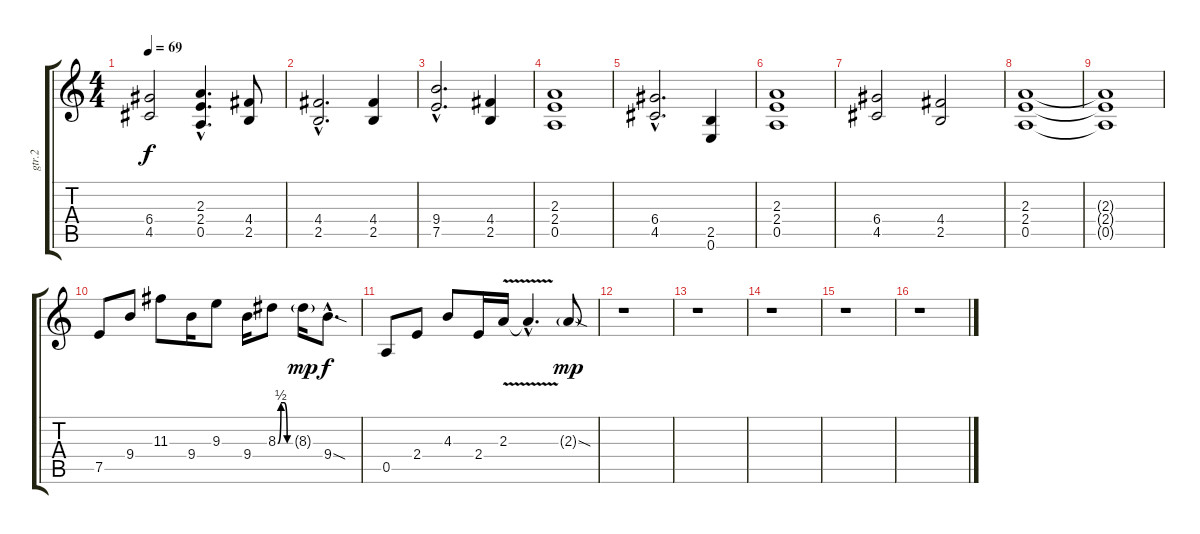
\track ("gtr.2" "gtr.2") {instrument distortionguitar}
\staff {score tabs}
\tuning (E4 B3 G3 D3 A2 E2) {hide}
\ts (4 4)
\tempo 69
\clef g2
\ks c
(6.4 4.5).2{dy f} (2.3{hac} 2.4{hac} 0.5{hac}).4{d} (4.4 2.5).8 |
(4.4{hac} 2.5{hac}).2{d} (4.4 2.5).4 |
(9.4{hac} 7.5{hac}).2{d} (4.4 2.5).4 |
(2.3 2.4 0.5).1 |
(6.4{hac} 4.5{hac}).2{d} (2.5 0.6).4 |
(2.3 2.4 0.5).1 |
(6.4 4.5).2 (4.4 2.5).2 |
(2.3 2.4 0.5).1 |
(2.3{t} 2.4{t} 0.5{t}).1 |
7.5.8 9.4.8 11.3.8 9.4.16 9.3.8 9.4.16 8.3{be (custom 0 0 15 2 30 2 45 0 60 0)}.8 8.3{g}.16{dy mp} 9.4{sod hac}.8{d dy f} |
0.5.8 2.4.8 4.3.8 2.4.16 2.3{v}.16 2.3{hac t}.4{d} 2.3{sod g}.8{dy mp} |
r.1 |
r.1 |
r.1 |
r.1 |
r.1
